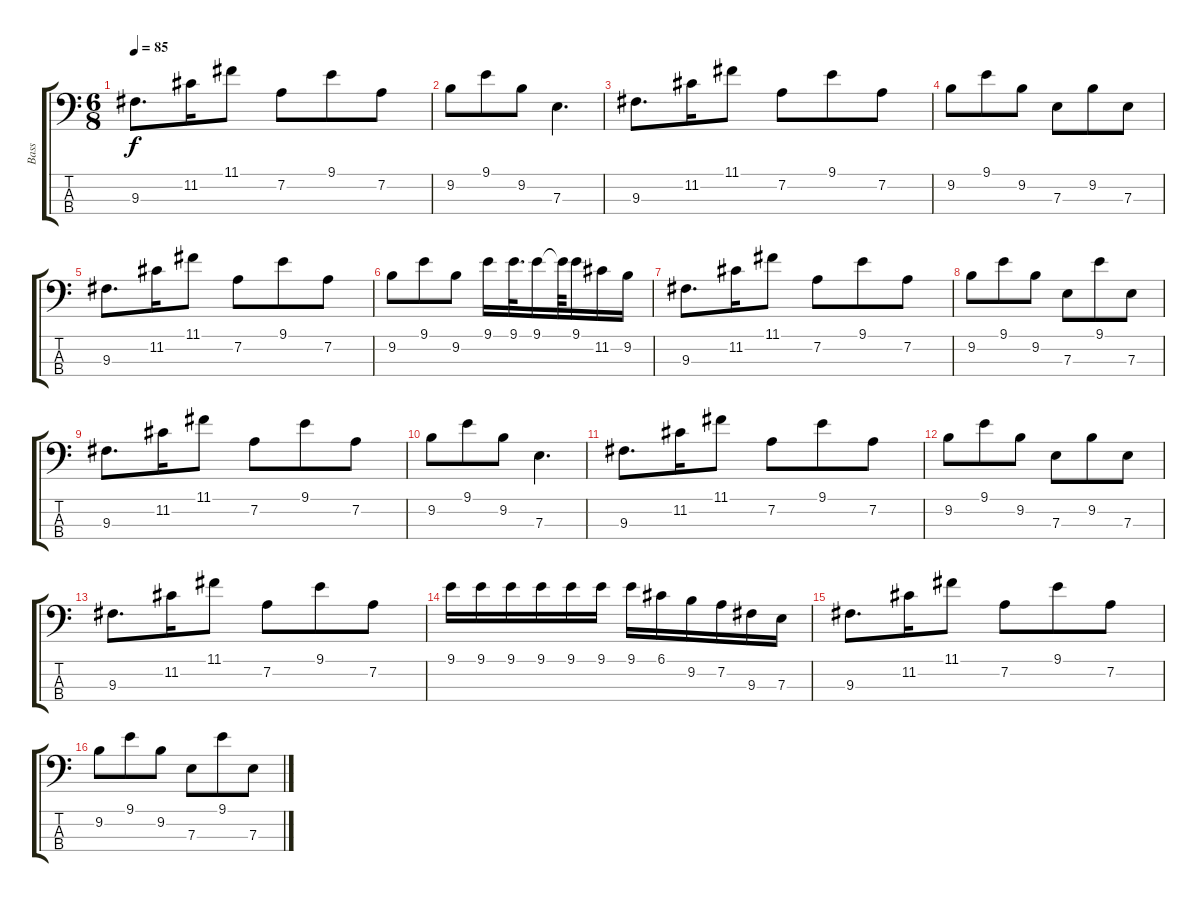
\track ("Bass" "Bass") {instrument electricbassfinger}
\staff {score tabs}
\tuning (G2 D2 A1 E1) {hide}
\ts (6 8)
\tempo 85
\clef f4
\ks c
9.3.8{d dy f} 11.2.16 11.1.8 7.2.8 9.1.8 7.2.8 |
9.2.8 9.1.8 9.2.8 7.3.4{d} |
9.3.8{d} 11.2.16 11.1.8 7.2.8 9.1.8 7.2.8 |
9.2.8 9.1.8 9.2.8 7.3.8 9.2.8 7.3.8 |
9.3.8{d} 11.2.16 11.1.8 7.2.8 9.1.8 7.2.8 |
9.2.8 9.1.8 9.2.8 9.1.16 9.1.32{d} 9.1.16 9.1{t}.64 9.1.16 11.2.16 9.2.16 |
9.3.8{d} 11.2.16 11.1.8 7.2.8 9.1.8 7.2.8 |
9.2.8 9.1.8 9.2.8 7.3.8 9.1.8 7.3.8 |
9.3.8{d} 11.2.16 11.1.8 7.2.8 9.1.8 7.2.8 |
9.2.8 9.1.8 9.2.8 7.3.4{d} |
9.3.8{d} 11.2.16 11.1.8 7.2.8 9.1.8 7.2.8 |
9.2.8 9.1.8 9.2.8 7.3.8 9.2.8 7.3.8 |
9.3.8{d} 11.2.16 11.1.8 7.2.8 9.1.8 7.2.8 |
9.1.16 9.1.16 9.1.16 9.1.16 9.1.16 9.1.16 9.1.16 6.1.16 9.2.16 7.2.16 9.3.16 7.3.16 |
9.3.8{d} 11.2.16 11.1.8 7.2.8 9.1.8 7.2.8 |
9.2.8 9.1.8 9.2.8 7.3.8 9.1.8 7.3.8
